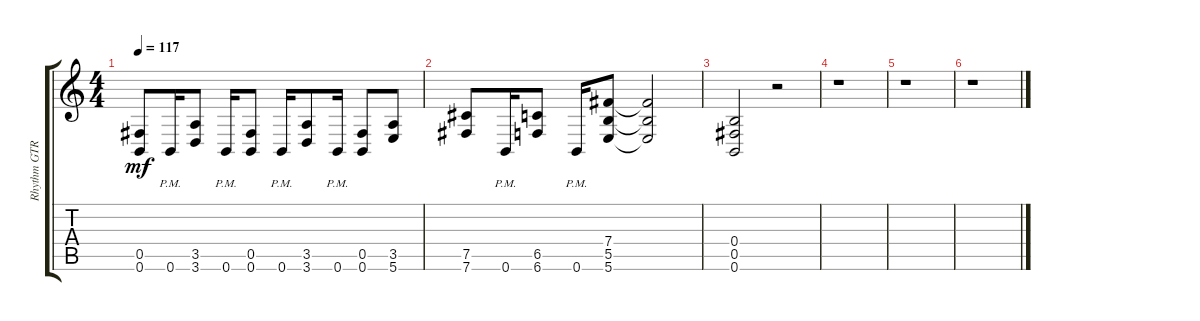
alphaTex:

\track ("Rhythm GTR 2" "Rhythm GTR") {instrument distortionguitar}
\staff {score tabs}
\tuning (Db4 Ab3 E3 B2 Gb2 B1) {hide}
\ts (4 4)
\tempo 117
\clef g2
\ks aminor
(0.5 0.6).8{dy mf} 0.6{pm}.16 (3.5 3.6).8 0.6{pm}.16 (0.5 0.6).8 0.6{pm}.16 (3.5 3.6).8 0.6{pm}.16 (0.5 0.6).8 (3.5 5.6).8 |
(7.5 7.6).8 0.6{pm}.16 (6.5 6.6).8 0.6{pm}.16 (7.4 5.5 5.6).8 (7.4{t} 5.5{t} 5.6{t}).2 |
(0.4 0.5 0.6).2 r.2 |
r.1 |
r.1 |
r.1
